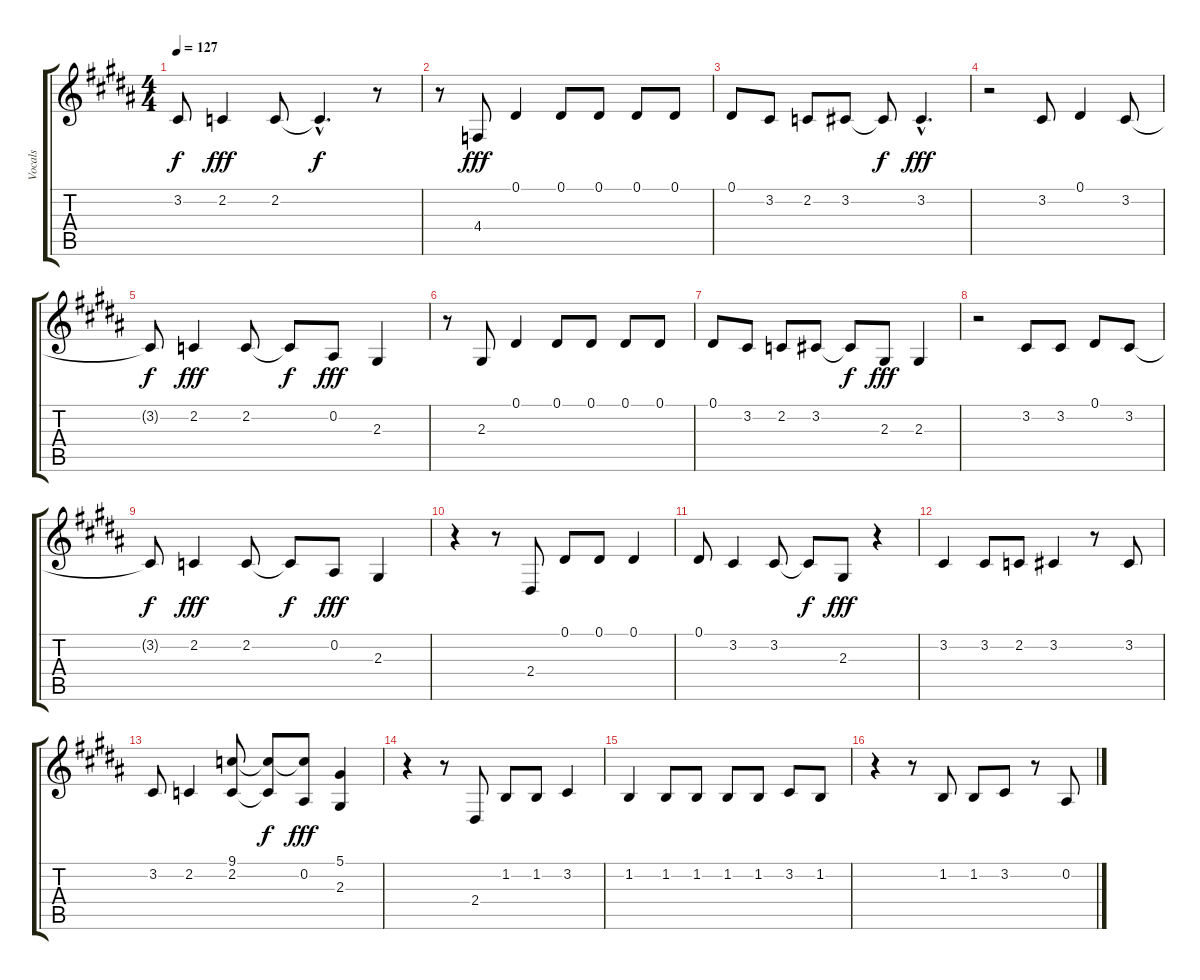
\track ("Vocals" "Vocals") {instrument lead6voice}
\staff {score tabs}
\tuning (Eb4 Bb3 Gb3 Db3 Ab2 Eb2) {hide}
\ts (4 4)
\tempo 127
\clef g2
\ks b
3.2{t}.8{dy f} 2.2.4{dy fff} 2.2.8 2.2{hac t}.4{d dy f} r.8 |
r.8 4.4.8{dy fff} 0.1.4 0.1.8 0.1.8 0.1.8 0.1.8 |
0.1.8 3.2.8 2.2.8 3.2.8 3.2{t}.8{dy f} 3.2{hac}.4{d dy fff} |
r.2 3.2.8 0.1.4 3.2.8 |
3.2{t}.8{dy f} 2.2.4{dy fff} 2.2.8 2.2{t}.8{dy f} 0.2.8{dy fff} 2.3.4 |
r.8 2.3.8 0.1.4 0.1.8 0.1.8 0.1.8 0.1.8 |
0.1.8 3.2.8 2.2.8 3.2.8 3.2{t}.8{dy f} 2.3.8{dy fff} 2.3.4 |
r.2 3.2.8 3.2.8 0.1.8 3.2.8 |
3.2{t}.8{dy f} 2.2.4{dy fff} 2.2.8 2.2{t}.8{dy f} 0.2.8{dy fff} 2.3.4 |
r.4 r.8 2.4.8 0.1.8 0.1.8 0.1.4 |
0.1.8 3.2.4 3.2.8 3.2{t}.8{dy f} 2.3.8{dy fff} r.4 |
3.2.4 3.2.8 2.2.8 3.2.4 r.8 3.2.8 |
3.2.8 2.2.4 (9.1 2.2).8 (9.1{t} 2.2{t}).8{dy f} (9.1{t} 0.2).8{dy fff} (5.1 2.3).4 |
r.4 r.8 2.4.8 1.2.8 1.2.8 3.2.4 |
1.2.4 1.2.8 1.2.8 1.2.8 1.2.8 3.2.8 1.2.8 |
r.4 r.8 1.2.8 1.2.8 3.2.8 r.8 0.2.8
